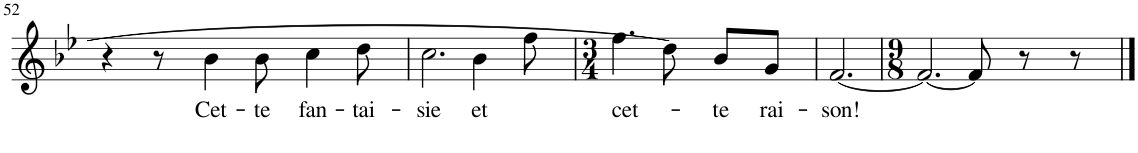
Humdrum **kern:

**kern	**text
*part1	*part1
*staff1	*staff1
*I"Piano	*
*I'Pno	*
!!LO:PB:g=z
*clefG2	*
*k[b-e-]	*
*M9/8	*
=52	=52
4r	.
8r	.
!	!LO:LY:b
4b-\	Cet-
!	!LO:LY:b
8b-\	-te
!	!LO:LY:b
4cc\	fan-
!	!LO:LY:b
8dd\	-tai-
=53	=53
!	!LO:LY:b
2.cc\	-sie
!	!LO:LY:b
4b-\	et
8ff\	.
=54	=54
*M3/4	*
!	!LO:LY:b
4.ff\	cet-
8dd-\]	.
!	!LO:LY:b
8b-/L	-te
!	!LO:LY:b
8g/J	rai-
=55	=55
!	!LO:LY:b
[2.f/	-son!
=56	=56
*M9/8	*
2.f/_	.
8f/]	.
8r	.
8r	.
==	==
*-	*-
